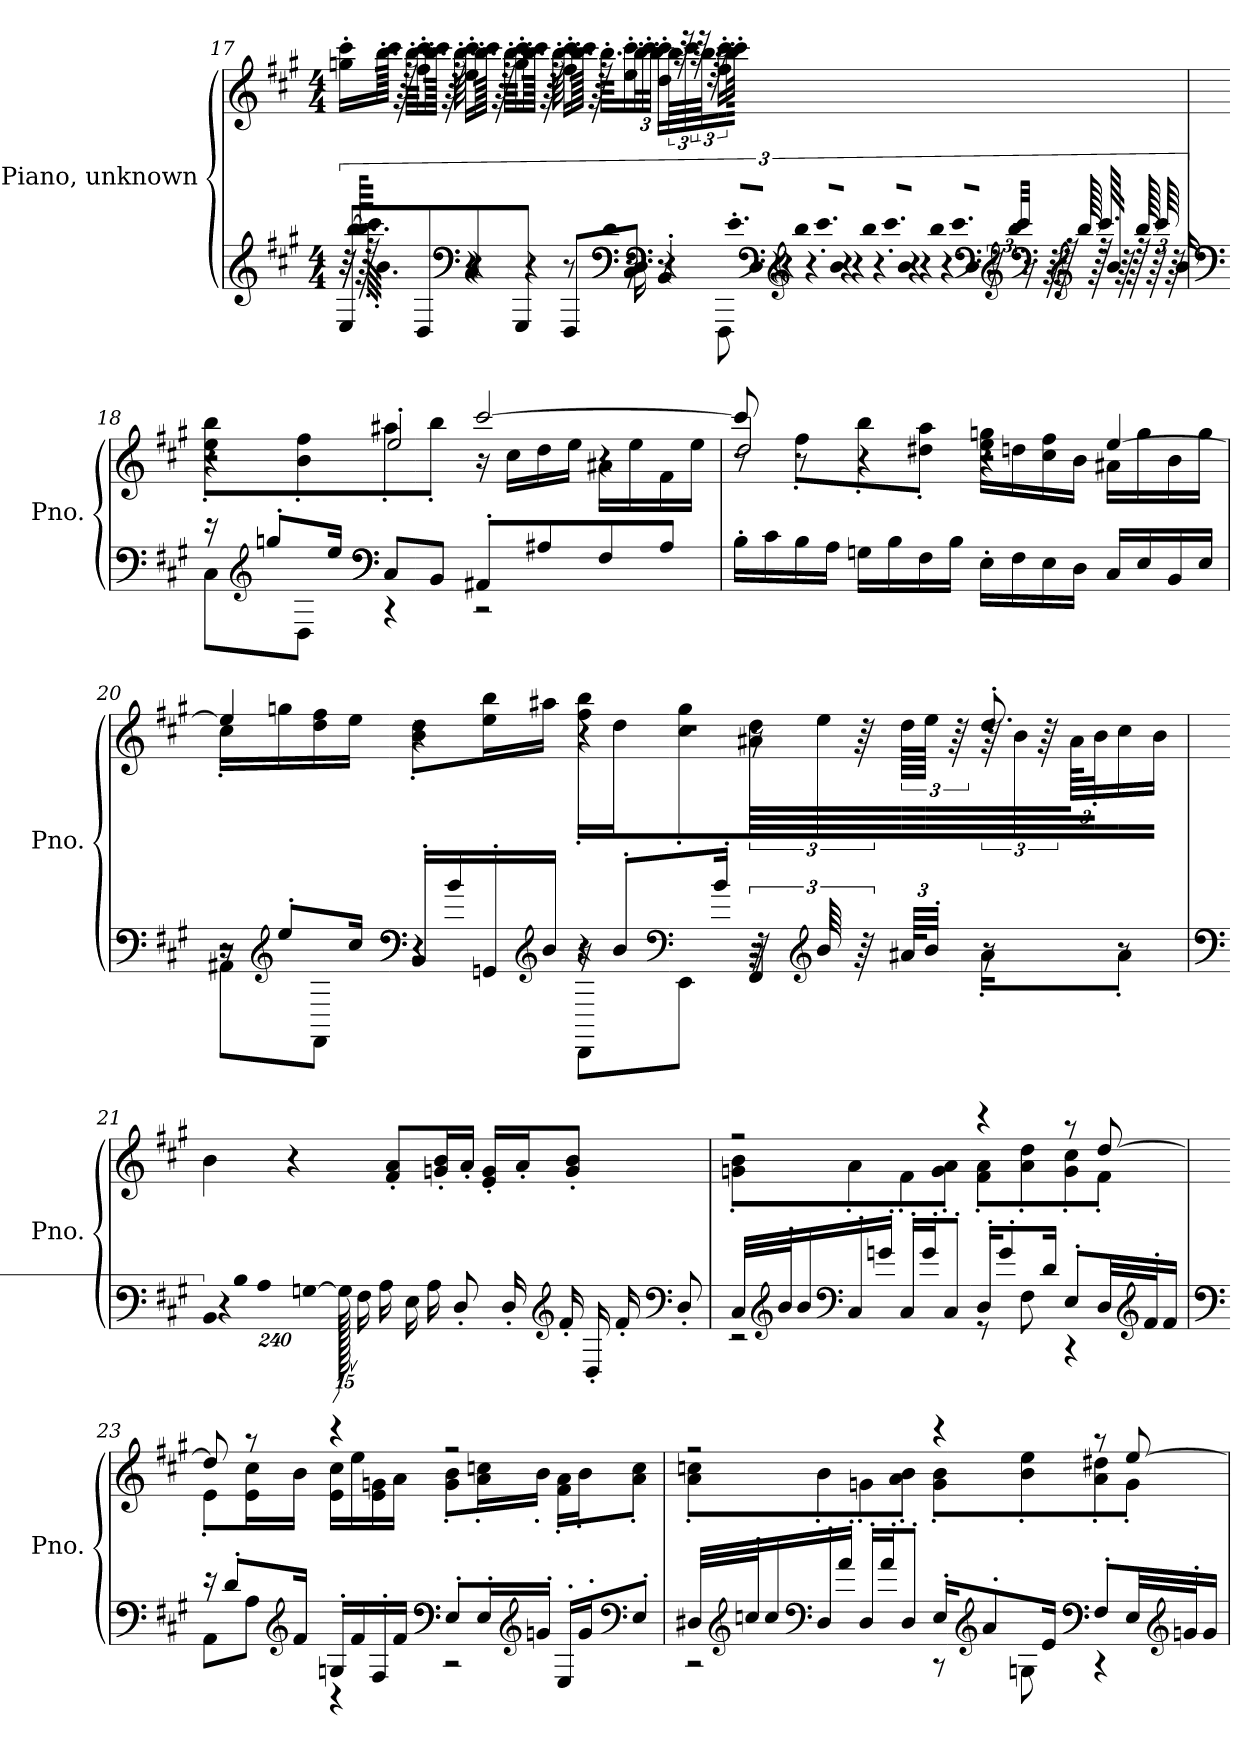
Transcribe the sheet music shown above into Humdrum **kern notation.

**kern	**kern
*part1	*part1
*staff2	*staff1
*I"Piano, unknown	*
*I'Pno.	*
!!LO:LB:g=z
*clefG2	*clefG2
*k[f#c#g#]	*k[f#c#g#]
*M4/4	*M4/4
=17	=17
*^	*
*	*^	*
48r	32r	8E/L	16ggn\' 16ccc#\'LL
[96bb/KKLL	.	.	.
16.bb/JJ]	128r	.	.
.	64.ccc#'\KKKL	.	.
.	8.b'\J	.	64.bb'\LL
.	.	.	128ccc#\JJJJk
.	.	.	128r
.	.	.	64.bb'\KKLL
64r	.	8D/	16ff#\' 16ccc#\'
128r	.	.	.
128bb/	.	.	.
128r	.	.	.
64.ccc#'/KKLL	.	.	.
16b/JJ	.	.	64.bb'\LL
.	.	.	128ccc#\JJJJk
.	.	.	128r
.	.	.	64.bb'\
*clefF4	*	*	*
64r	4r	8C#/	16ee\' 16ccc#\'LL
128r	.	.	.
*clefG2	*	*	*
128bb/	.	.	.
128r	.	.	.
64.ccc#'/KKLL	.	.	.
16b/JJ	.	.	64.bb'\LL
.	.	.	128ccc#\JJJJk
.	.	.	128r
.	.	.	64.bb'\KKLL
64r	.	8E/J	16gg\' 16ccc#\'
128r	.	.	.
128bb/	.	.	.
128r	.	.	.
64.ccc#'/KKLL	.	.	.
16b/JJ	.	.	64.bb'\LL
.	.	.	128ccc#\JJJJk
.	.	.	128r
.	.	.	64.bb'\
64r	8r	8D/L	16ff#\' 16ccc#\'LL
128r	.	.	.
128bb/	.	.	.
128r	.	.	.
64.ccc#'/KKLL	.	.	.
16b/JJ	.	.	64.bb'\LL
.	.	.	128ccc#\JJJJk
.	.	.	128r
.	.	.	64.bb'\KKLL
*clefF4	*	*	*
48r	16r	8C#/J	16ee\' 16ccc#\'
*clefG2	*	*	*
48bb'/LLL	.	.	.
48ccc#'/JJJ	.	.	.
*	*	*	*Xbrackettup
16r	16b\	.	48bb'\L
.	.	.	48ccc#'\
.	.	.	48bb'\JJJ
*clefF4	*	*	*
64r	8r	4BB'/	16dd\' 16ccc#\'LL
128r	.	.	.
*clefG2	*	*	*
128bb/	.	.	.
128r	.	.	.
64.ccc#'/KKLL	.	.	.
*	*	*	*brackettup
16b/JJ	.	.	96bb\JJkk
.	.	.	96r
.	.	.	96ccc#\
.	.	.	96r
.	.	.	96bb\
.	.	.	96r
64r	8D\	.	16ff#\' 16ccc#\'LL
128r	.	.	.
128bb/	.	.	.
96r	.	.	.
96ccc#/	.	.	.
96r	.	.	.
16b/	.	.	32bb'\L
.	.	.	32ccc#'\JJJ
*v	*v	*v	*
!!LO:LB:g=z
=18	=18
*clefF4	*
*^	*^
*	*	*	*^
16r	8C#\L	2r	8ee\' 8bb\'L	4r
*clefG2	*	*	*	*
8ggn'/L	.	.	.	.
.	8D\J	.	8b\' 8ff#\'	.
16ee/Jk	.	.	.	.
*clefF4	*	*	*	*
8C#/L	4r	.	8aa#X'\	2ee'/
8BB/J	.	.	8bb'\J	.
8AA#X'/L	2r	[2ccc#/	16r	.
.	.	.	16cc#\LL	.
8A#X/	.	.	16dd\	.
.	.	.	16ee\JJ	.
8F#/	.	.	16a#X\LL	4r
.	.	.	16ee\	.
8A#/J	.	.	16f#\	.
.	.	.	16ee\JJ	.
*v	*v	*	*	*
=19	=19	=19	=19
16B'\LL	8ccc#/]	8r	2dd/
16c#\	.	.	.
16B\	8r	8ff#'\L	.
16A\JJ	.	.	.
16Gn\LL	4r	8bb'\	.
16B\	.	.	.
16F#\	.	8dd#X\' 8aa\'J	.
16B\JJ	.	.	.
16E'\LL	2r	16ee\ 16ggn\LL	4r
16F#\	.	16ddn\	.
16E\	.	16cc#\ 16ff#\	.
16D\JJ	.	16b\JJ	.
16C#/LL	.	16a#X\LL	[4ee/
16E/	.	16gg\	.
16BB/	.	16b\	.
16E/JJ	.	16gg\JJ	.
!!LO:LB:g=z	!!	!!
=20	=20	=20	=20
*^	*	*	*
*	*^	*	*	*
16r	8AA#X\L	2r	1r	16cc#'\LL	4ee/]
*clefG2	*	*	*	*	*
8ee'/L	.	.	.	16ggn\	.
.	8FF#\J	.	.	16dd\ 16ff#\	.
16cc#/Jk	.	.	.	16ee\JJ	.
*clefF4	*	*	*	*	*
16BB'/LL	4r	.	.	8b\' 8dd\'L	4r
16b/	.	.	.	.	.
16GGn'/	.	.	.	16ee\ 16bb\L	.
*clefG2	*	*	*	*	*
16b/JJ	.	.	.	16aa#X\JJ	.
16r	8DD\L	4r	.	16ff#\' 16bb\'LL	4r
8b'/L	.	.	.	16dd\J	.
*clefF4	*	*	*	*	*
.	8EE\J	.	.	8cc#\' 8gg\'	.
16b'/Jk	.	.	.	.	.
96r	16r	4FF#/	.	96a#X\ 96dd\LLL	16r
*clefG2	*	*	*	*	*
96b/	.	.	.	96ee\JJJJ	.
96r	.	.	.	96r	.
96a#X/KLLL	.	.	.	96dd\LLLL	.
48b'/JJJ	.	.	.	96ee\JJJJ	.
.	.	.	.	96r	.
16r	16a#'\KL	.	.	96r	8.dd'/
.	.	.	.	96b\	.
.	.	.	.	96r	.
.	.	.	.	96a#\KLLL	.
.	.	.	.	48b'\J	.
8r	8a#'\J	.	.	16cc#\	.
.	.	.	.	16b\JJ	.
*v	*v	*v	*	*	*
*	*v	*v	*v
!!LO:LB:g=z
=21	=21
*clefF4	*
*	*^
!LO:N:vis=32	!	!
*	*v	*v
640%23BB/	4b\
!LO:N:vis=32	!
640%23r	.
!LO:N:vis=16	!
1920%137B\LL	.
!LO:N:vis=32	!
640%23A\K	.
[240%17Gn\J	.
1920G\]	4r
16F#\LL	.
16A\	.
16E\	.
16A\JJ	.
.	8f#/' 8a/'L
8D'/L	.
.	16gn/' 16b/'L
16D'/L	.
*clefG2	*
.	16a'/JJ
16f#'/JJ	.
.	16e/' 16g/'LL
16D'/LL	.
.	16a'/J
16f#'/J	.
*clefF4	*
.	8g/' 8b/'J
8D'/J	.
.	1920ryy
=22	=22
*^	*^
32C#/LLL	2r	2r	8gn\' 8b\'L
*clefG2	*	*	*
32b'/J	.	.	.
16b/	.	.	.
*clefF4	*	*	*
16C#'/	.	.	8a'\
16gn'/JJ	.	.	.
16C#'/LL	.	.	8f#'\
16g'/J	.	.	.
8C#'/J	.	.	8g\' 8a\'J
16D'/KL	8r	4r	8f#\' 8a\'L
8g'/	.	.	.
.	8F#\	.	8a\' 8dd\'
16d/Jk	.	.	.
8E'/L	4r	8r	8g\' 8cc#\'
32D/LL	.	[8dd/	8f#'\J
*clefG2	*	*	*
32f#'/J	.	.	.
16f#/JJ	.	.	.
!!LO:PB:g=z	!!
=23	=23	=23	=23
*clefF4	*	*	*
16r	8AA\L	8dd/]	8e'\L
8d'/L	.	.	.
.	8A\J	8r	16e\ 16cc#\L
*clefG2	*	*	*
16f#/Jk	.	.	16b\JJ
16Gn'/LL	4r	4r	16e\ 16cc#\LL
16f#/	.	.	16ee\
16F#'/	.	.	16e\ 16gn\
16f#/JJ	.	.	16a\JJ
*clefF4	*	*	*
8E'/L	2r	2r	8g\' 8b\'L
16E'/L	.	.	16a\' 16ccn\'L
*clefG2	*	*	*
16gn'/JJ	.	.	16b'\JJ
16E'/LL	.	.	16f#\' 16a\'LL
16g'/J	.	.	16b'\J
*clefF4	*	*	*
8E'/J	.	.	8a\' 8cc\'J
!!LO:LB:g=z	!!
=24	=24	=24	=24
32D#X/LLL	2r	2r	8a\' 8ccn\'L
*clefG2	*	*	*
32ccn'/J	.	.	.
16cc/	.	.	.
*clefF4	*	*	*
16D#'/	.	.	8b'\
16a'/JJ	.	.	.
16D#'/LL	.	.	8gn'\
16a'/J	.	.	.
8D#'/J	.	.	8a\' 8b\'J
16E'/KL	8r	4r	8g\' 8b\'L
*clefG2	*	*	*
8a'/	.	.	.
.	8Gn\	.	8b\' 8ee\'
16e/Jk	.	.	.
*clefF4	*	*	*
8F#'/L	4r	8r	8a\' 8dd#X\'
32E/LL	.	[8ee/	8g'\J
*clefG2	*	*	*
32gn'/J	.	.	.
16g/JJ	.	.	.
*v	*v	*	*
*	*v	*v
=	=
*-	*-
